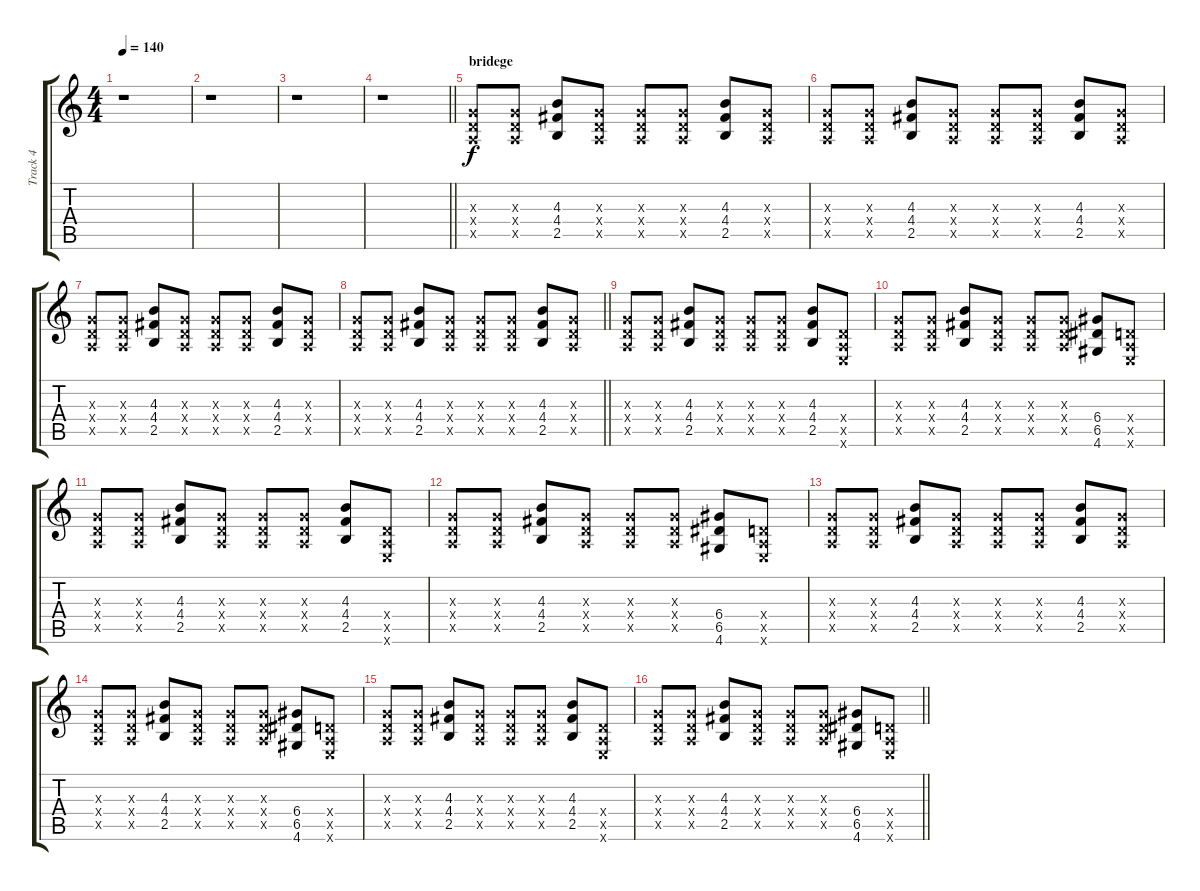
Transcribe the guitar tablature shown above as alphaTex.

\track ("Track 4" "Track 4") {instrument acousticguitarnylon}
\staff {score tabs}
\tuning (E4 B3 G3 D3 A2 E2) {hide}
\ts (4 4)
\tempo 140
\clef g2
\ks c
r.1{dy f} |
r.1 |
r.1 |
\barLineRight lightlight
r.1 |
\section ("" "bridege")
(0.3{x} 0.4{x} 0.5{x}).8 (0.3{x} 0.4{x} 0.5{x}).8 (4.3 4.4 2.5).8 (0.3{x} 0.4{x} 0.5{x}).8 (0.3{x} 0.4{x} 0.5{x}).8 (0.3{x} 0.4{x} 0.5{x}).8 (4.3 4.4 2.5).8 (0.3{x} 0.4{x} 0.5{x}).8 |
(0.3{x} 0.4{x} 0.5{x}).8 (0.3{x} 0.4{x} 0.5{x}).8 (4.3 4.4 2.5).8 (0.3{x} 0.4{x} 0.5{x}).8 (0.3{x} 0.4{x} 0.5{x}).8 (0.3{x} 0.4{x} 0.5{x}).8 (4.3 4.4 2.5).8 (0.3{x} 0.4{x} 0.5{x}).8 |
(0.3{x} 0.4{x} 0.5{x}).8 (0.3{x} 0.4{x} 0.5{x}).8 (4.3 4.4 2.5).8 (0.3{x} 0.4{x} 0.5{x}).8 (0.3{x} 0.4{x} 0.5{x}).8 (0.3{x} 0.4{x} 0.5{x}).8 (4.3 4.4 2.5).8 (0.3{x} 0.4{x} 0.5{x}).8 |
\barLineRight lightlight
(0.3{x} 0.4{x} 0.5{x}).8 (0.3{x} 0.4{x} 0.5{x}).8 (4.3 4.4 2.5).8 (0.3{x} 0.4{x} 0.5{x}).8 (0.3{x} 0.4{x} 0.5{x}).8 (0.3{x} 0.4{x} 0.5{x}).8 (4.3 4.4 2.5).8 (0.3{x} 0.4{x} 0.5{x}).8 |
(0.3{x} 0.4{x} 0.5{x}).8 (0.3{x} 0.4{x} 0.5{x}).8 (4.3 4.4 2.5).8 (0.3{x} 0.4{x} 0.5{x}).8 (0.3{x} 0.4{x} 0.5{x}).8 (0.3{x} 0.4{x} 0.5{x}).8 (4.3 4.4 2.5).8 (0.4{x} 0.5{x} 0.6{x}).8 |
(0.3{x} 0.4{x} 0.5{x}).8 (0.3{x} 0.4{x} 0.5{x}).8 (4.3 4.4 2.5).8 (0.3{x} 0.4{x} 0.5{x}).8 (0.3{x} 0.4{x} 0.5{x}).8 (0.3{x} 0.4{x} 0.5{x}).8 (6.4 6.5 4.6).8 (0.4{x} 0.5{x} 0.6{x}).8 |
(0.3{x} 0.4{x} 0.5{x}).8 (0.3{x} 0.4{x} 0.5{x}).8 (4.3 4.4 2.5).8 (0.3{x} 0.4{x} 0.5{x}).8 (0.3{x} 0.4{x} 0.5{x}).8 (0.3{x} 0.4{x} 0.5{x}).8 (4.3 4.4 2.5).8 (0.4{x} 0.5{x} 0.6{x}).8 |
(0.3{x} 0.4{x} 0.5{x}).8 (0.3{x} 0.4{x} 0.5{x}).8 (4.3 4.4 2.5).8 (0.3{x} 0.4{x} 0.5{x}).8 (0.3{x} 0.4{x} 0.5{x}).8 (0.3{x} 0.4{x} 0.5{x}).8 (6.4 6.5 4.6).8 (0.4{x} 0.5{x} 0.6{x}).8 |
(0.3{x} 0.4{x} 0.5{x}).8 (0.3{x} 0.4{x} 0.5{x}).8 (4.3 4.4 2.5).8 (0.3{x} 0.4{x} 0.5{x}).8 (0.3{x} 0.4{x} 0.5{x}).8 (0.3{x} 0.4{x} 0.5{x}).8 (4.3 4.4 2.5).8 (0.3{x} 0.4{x} 0.5{x}).8 |
(0.3{x} 0.4{x} 0.5{x}).8 (0.3{x} 0.4{x} 0.5{x}).8 (4.3 4.4 2.5).8 (0.3{x} 0.4{x} 0.5{x}).8 (0.3{x} 0.4{x} 0.5{x}).8 (0.3{x} 0.4{x} 0.5{x}).8 (6.4 6.5 4.6).8 (0.4{x} 0.5{x} 0.6{x}).8 |
(0.3{x} 0.4{x} 0.5{x}).8 (0.3{x} 0.4{x} 0.5{x}).8 (4.3 4.4 2.5).8 (0.3{x} 0.4{x} 0.5{x}).8 (0.3{x} 0.4{x} 0.5{x}).8 (0.3{x} 0.4{x} 0.5{x}).8 (4.3 4.4 2.5).8 (0.4{x} 0.5{x} 0.6{x}).8 |
\barLineRight lightlight
(0.3{x} 0.4{x} 0.5{x}).8 (0.3{x} 0.4{x} 0.5{x}).8 (4.3 4.4 2.5).8 (0.3{x} 0.4{x} 0.5{x}).8 (0.3{x} 0.4{x} 0.5{x}).8 (0.3{x} 0.4{x} 0.5{x}).8 (6.4 6.5 4.6).8 (0.4{x} 0.5{x} 0.6{x}).8
